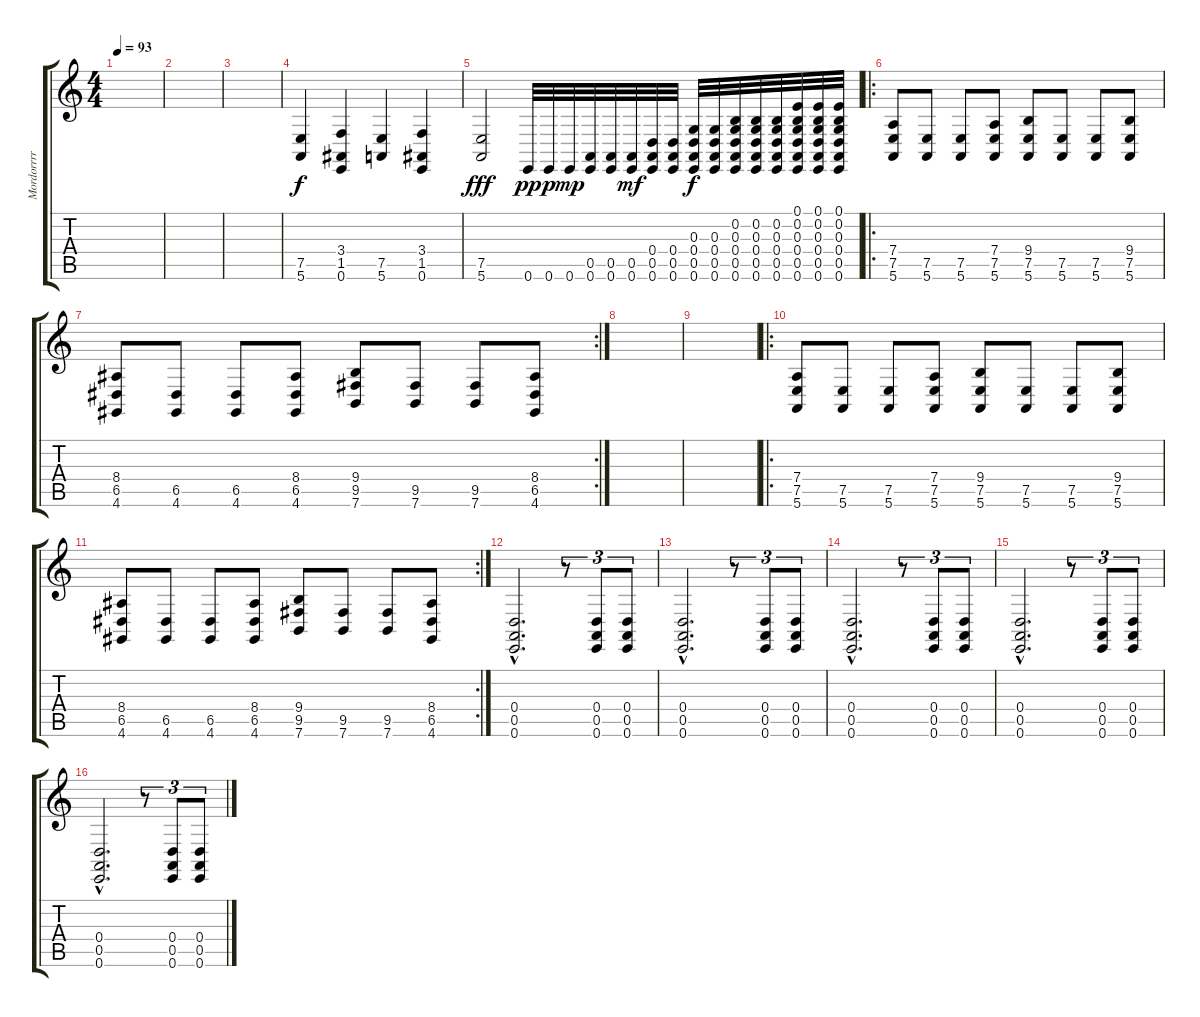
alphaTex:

\track ("Mordorrrr" "Mordorrrr") {instrument timpani}
\staff {score tabs}
\tuning (E4 B3 G3 D3 A2 E2) {hide}
\ts (4 4)
\tempo 93
\clef g2
\ks c
|
|
|
(7.5 5.6).4 (3.4 1.5 0.6).4 (7.5 5.6).4 (3.4 1.5 0.6).4 |
(7.5 5.6).2{dy fff} 0.6.32{dy pp} 0.6.32{dy p} 0.6.32{dy mp} (0.5 0.6).32 (0.5 0.6).32 (0.5 0.6).32{dy mf} (0.4 0.5 0.6).32 (0.4 0.5 0.6).32 (0.3 0.4 0.5 0.6).32{dy f} (0.3 0.4 0.5 0.6).32 (0.2 0.3 0.4 0.5 0.6).32 (0.2 0.3 0.4 0.5 0.6).32 (0.2 0.3 0.4 0.5 0.6).32 (0.1 0.2 0.3 0.4 0.5 0.6).32 (0.1 0.2 0.3 0.4 0.5 0.6).32 (0.1 0.2 0.3 0.4 0.5 0.6).32 |
\ro
(7.4 7.5 5.6).8 (7.5 5.6).8 (7.5 5.6).8 (7.4 7.5 5.6).8 (9.4 7.5 5.6).8 (7.5 5.6).8 (7.5 5.6).8 (9.4 7.5 5.6).8 |
\rc 2
(8.4 6.5 4.6).8 (6.5 4.6).8 (6.5 4.6).8 (8.4 6.5 4.6).8 (9.4 9.5 7.6).8 (9.5 7.6).8 (9.5 7.6).8 (8.4 6.5 4.6).8 |
|
|
\ro
(7.4 7.5 5.6).8 (7.5 5.6).8 (7.5 5.6).8 (7.4 7.5 5.6).8 (9.4 7.5 5.6).8 (7.5 5.6).8 (7.5 5.6).8 (9.4 7.5 5.6).8 |
\rc 2
(8.4 6.5 4.6).8 (6.5 4.6).8 (6.5 4.6).8 (8.4 6.5 4.6).8 (9.4 9.5 7.6).8 (9.5 7.6).8 (9.5 7.6).8 (8.4 6.5 4.6).8 |
(0.4{hac} 0.5{hac} 0.6{hac}).2{d} r.8{tu (3 2)} (0.4 0.5 0.6).8{tu (3 2)} (0.4 0.5 0.6).8{tu (3 2)} |
(0.4{hac} 0.5{hac} 0.6{hac}).2{d} r.8{tu (3 2)} (0.4 0.5 0.6).8{tu (3 2)} (0.4 0.5 0.6).8{tu (3 2)} |
(0.4{hac} 0.5{hac} 0.6{hac}).2{d} r.8{tu (3 2)} (0.4 0.5 0.6).8{tu (3 2)} (0.4 0.5 0.6).8{tu (3 2)} |
(0.4{hac} 0.5{hac} 0.6{hac}).2{d} r.8{tu (3 2)} (0.4 0.5 0.6).8{tu (3 2)} (0.4 0.5 0.6).8{tu (3 2)} |
(0.4{hac} 0.5{hac} 0.6{hac}).2{d} r.8{tu (3 2)} (0.4 0.5 0.6).8{tu (3 2)} (0.4 0.5 0.6).8{tu (3 2)}
